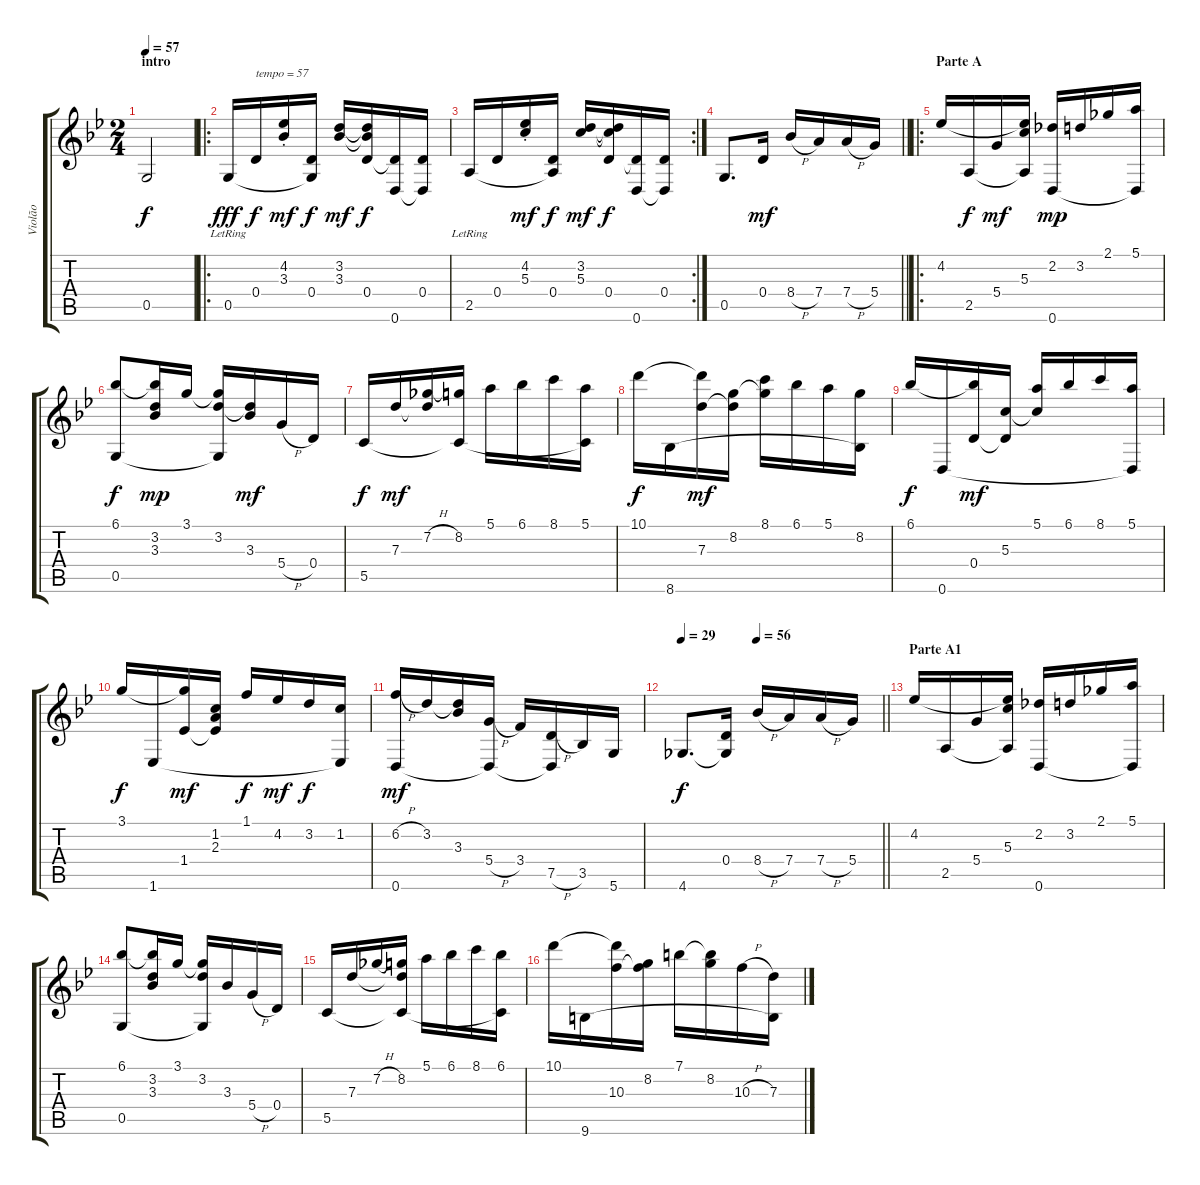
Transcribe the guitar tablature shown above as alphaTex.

\track ("Violão" "Violão") {instrument acousticguitarnylon}
\staff {score tabs}
\tuning (E4 B3 G3 D3 G2 D2) {hide}
\ts (2 4)
\section ("" "intro")
\tempo 57
\clef g2
\ks gminor
0.5.2{dy f instrument acousticguitarnylon} |
\ro
0.5{lr}.16{dy fff} 0.4.16{txt "tempo = 57" dy f} (4.2{st} 3.3).16{dy mf} (0.4 0.5{t}).16{dy f} (3.2 3.3).16{dy mf} (3.2{t} 3.3{t} 0.4).16{dy f} (0.4{t} 0.6).16 (0.4 0.6{t}).16 |
\rc 2
2.5{lr}.16 0.4.16 (4.2{st} 5.3).16{dy mf} (0.4 2.5{t}).16{dy f} (3.2 5.3).16{dy mf} (3.2{t} 5.3{t} 0.4).16{dy f} (0.4{t} 0.6).16 (0.4 0.6{t}).16 |
\barLineRight lightlight
0.5.8{d} 0.4.16{dy mf} 8.4{h}.16 7.4.16 7.4{h}.16 5.4.16 |
\ro
\section ("" "Parte A")
4.2.16 2.5.16{dy f} 5.4.16{dy mf} (4.2{t} 5.3 2.5{t}).16 (2.2 0.6).16{dy mp} 3.2.16 2.1.16 (5.1 0.6{t}).16 |
(6.1 0.5).8{dy f} (6.1{t} 3.2 3.3).16{dy mp} 3.1.16 (3.1{t} 3.2 0.5{t}).16 (3.2{t} 3.3).16{dy mf} 5.4{h}.16 0.4.16 |
5.5.16{dy f} 7.3.16{dy mf} (7.2{h} 7.3{t}).16 (8.2 5.5{t}).16 5.1.16 6.1.16 8.1.16 (5.1 5.5{t}).16 |
10.1.16{dy f} 8.6.16 (10.1{t} 7.3).16{dy mf} (8.2 7.3{t}).16 (8.1 8.2{t}).16 6.1.16 5.1.16 (8.2 8.6{t}).16 |
6.1.16{dy f} 0.6.16 (6.1{t} 0.4).16{dy mf} (5.3 0.4{t}).16 (5.1 5.3{t}).16 6.1.16 8.1.16 (5.1 0.6{t}).16 |
3.1.16{dy f} 1.6.16 (3.1{t} 1.4).16{dy mf} (1.2 2.3 1.4{t}).16 1.1.16{dy f} 4.2.16{dy mf} 3.2.16{dy f} (1.2 1.6{t}).16 |
(6.2{h} 0.6).16{dy mf} 3.2.16 (3.2{t} 3.3).16 (5.4{h} 0.6{t}).16 3.4.16 (7.5{h} 0.6{t}).16 3.5.16 5.6.16 |
\tempo 29
\tempo (56 0.375)
\barLineRight lightlight
4.6.8{d dy f} (0.4 4.6{t}).16 8.4{h}.16 7.4.16 7.4{h}.16 5.4.16 |
\section ("" "Parte A1")
4.2.16 2.5.16 5.4.16 (4.2{t} 5.3 2.5{t}).16 (2.2 0.6).16 3.2.16 2.1.16 (5.1 0.6{t}).16 |
(6.1 0.5).8 (6.1{t} 3.2 3.3).16 3.1.16 (3.1{t} 3.2 0.5{t}).16 3.3.16 5.4{h}.16 0.4.16 |
5.5.16 7.3.16 7.2{h}.16 (8.2 7.3{t} 5.5{t}).16 5.1.16 6.1.16 8.1.16 (6.1 5.5{t}).16 |
10.1.16 9.6.16 (10.1{t} 10.3).16 (8.2 10.3{t}).16 7.1.16 (7.1{t} 8.2).16 10.3{h}.16 (7.3 9.6{t}).16
